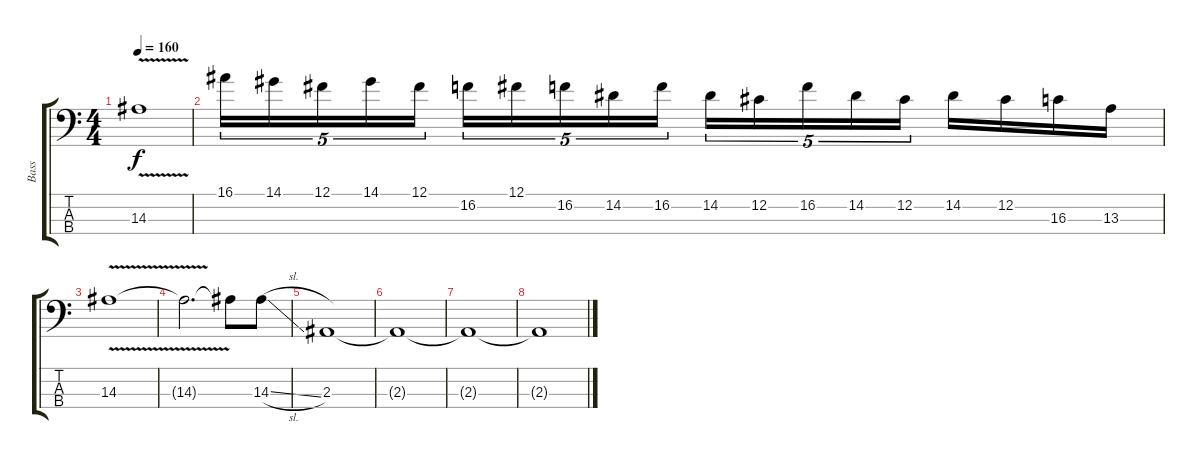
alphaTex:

\track ("Bass" "Bass") {instrument fretlessbass}
\staff {score tabs}
\tuning (Gb2 Db2 Ab1 Eb1) {hide}
\ts (4 4)
\tempo 160
\clef f4
\ks c
14.3{v}.1{dy f} |
16.1.16{tu (5 4) volume 10} 14.1.16{tu (5 4)} 12.1.16{tu (5 4)} 14.1.16{tu (5 4)} 12.1.16{tu (5 4)} 16.2.16{tu (5 4)} 12.1.16{tu (5 4)} 16.2.16{tu (5 4)} 14.2.16{tu (5 4)} 16.2.16{tu (5 4)} 14.2.16{tu (5 4)} 12.2.16{tu (5 4)} 16.2.16{tu (5 4)} 14.2.16{tu (5 4)} 12.2.16{tu (5 4)} 14.2.16 12.2.16 16.3.16 13.3.16 |
14.3{v}.1{volume 14} |
14.3{t}.2{d} 14.3{t}.8 14.3{sl}.8 |
2.3.1 |
2.3{t}.1 |
2.3{t}.1 |
2.3{t}.1
